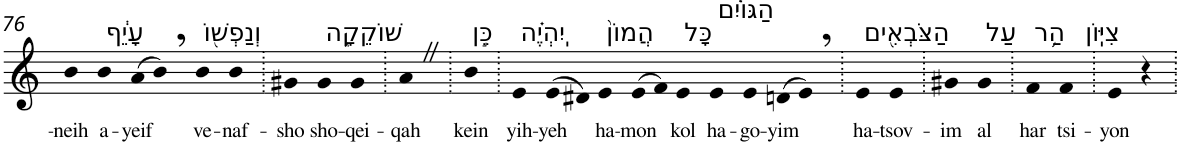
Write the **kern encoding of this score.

**kern	**text
*part1	*part1
*staff1	*staff1
*I"Piano	*
*I'Pno	*
!!LO:PB:g=z
*clefG2	*
*k[]	*
=76	=76
!	!LO:LY:b
4b	-neih
!LO:TX:a:t=עָיֵ֔ף	!
!	!LO:LY:b
4b	a-
!	!LO:LY:b
(8a	-yeif
8b,)	.
!LO:TX:a:t=וְנַפְשׁ֖וֹ	!
!	!LO:LY:b
4b	ve-
!	!LO:LY:b
4b	-naf-
=77.	=77.
!	!LO:LY:b
4g#X	-sho
!LO:TX:a:t=שׁוֹקֵקָ֑ה	!
!	!LO:LY:b
4g#	sho-
!	!LO:LY:b
4g#	-qei-
=78.	=78.
!	!LO:LY:b
4aZ	-qah
=79.	=79.
!LO:TX:a:t=כֵּ֣ן	!
!	!LO:LY:b
4b	kein
=80.	=80.
!LO:TX:a:t=יִֽהְיֶ֗ה	!
!	!LO:LY:b
4e	yih-
!	!LO:LY:b
(>8e	-yeh
8d#X)	.
!LO:TX:a:t=הֲמוֹן֙	!
!	!LO:LY:b
4e	ha-
!	!LO:LY:b
(>8e	-mon
8f)	.
!LO:TX:a:t=כָּל	!
!	!LO:LY:b
4e	kol
!LO:TX:a:t=הַגּוֹיִ֔ם	!
!	!LO:LY:b
4e	ha-
!	!LO:LY:b
4e	-go-
!	!LO:LY:b
(>8dn	-yim
8e,)	.
=81.	=81.
!LO:TX:a:t=הַצֹּבְאִ֖ים	!
!	!LO:LY:b
4e	ha-
!	!LO:LY:b
4e	-tsov-
=82.	=82.
!	!LO:LY:b
4g#X	-im
!LO:TX:a:t=עַל	!
!	!LO:LY:b
4g#	al
=83.	=83.
!LO:TX:a:t=הַ֥ר	!
!	!LO:LY:b
4f	har
!LO:TX:a:t=צִיּֽוֹן	!
!	!LO:LY:b
4f	tsi-
=84.	=84.
!	!LO:LY:b
4e	-yon
4r	.
=.	=.
*-	*-
